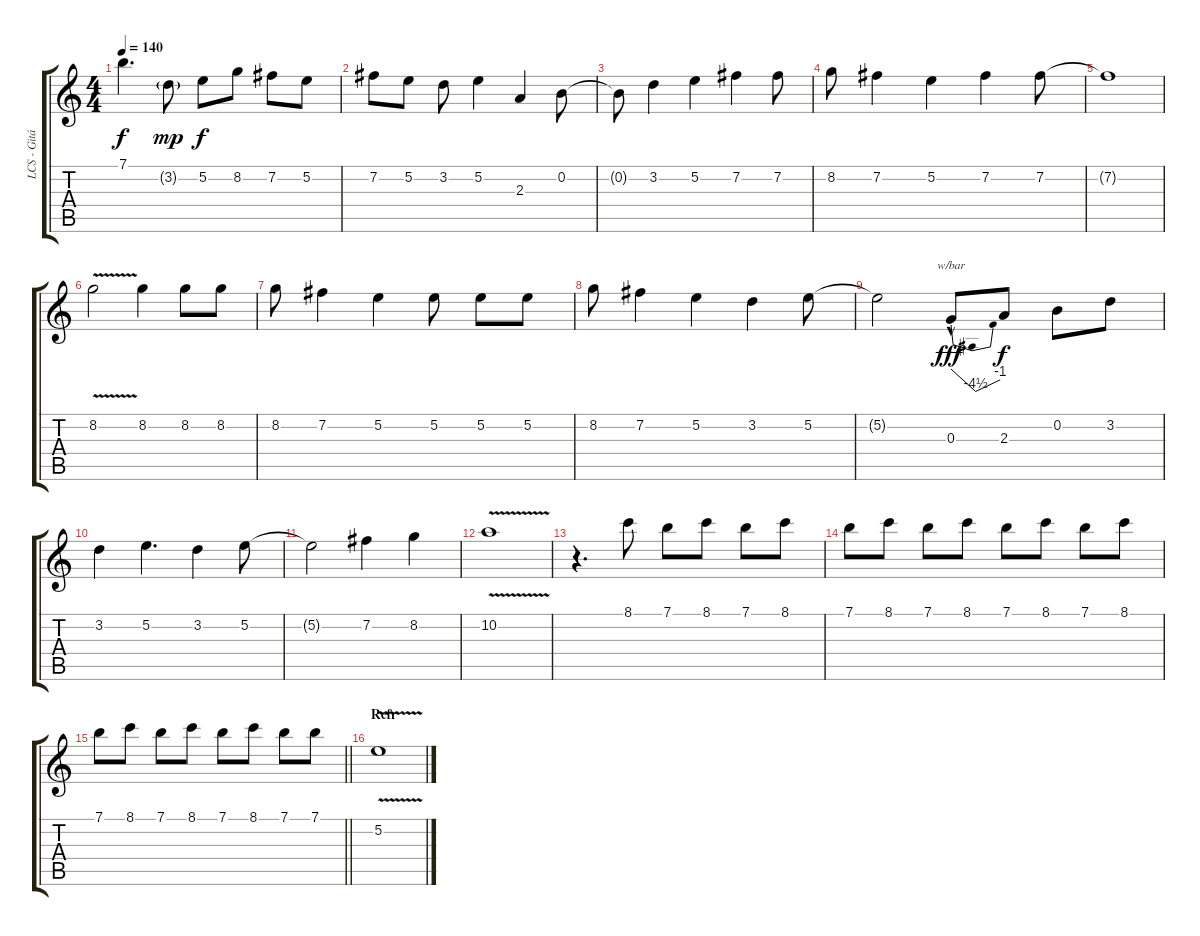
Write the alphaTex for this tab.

\track ("LCS - Gitár 2" "LCS - Gitá") {instrument distortionguitar}
\staff {score tabs}
\tuning (E4 B3 G3 D3 A2 E2) {hide}
\ts (4 4)
\tempo 140
\clef g2
\ks c
7.1{t}.4{d dy f} 3.2{g}.8{dy mp} 5.2.8{dy f} 8.2.8 7.2.8 5.2.8 |
7.2.8 5.2.8 3.2.8 5.2.4 2.3.4 0.2.8 |
0.2{t}.8 3.2.4 5.2.4 7.2.4 7.2.8 |
8.2.8 7.2.4 5.2.4 7.2.4 7.2.8 |
7.2{t}.1 |
8.2{v}.2 8.2.4 8.2.8 8.2.8 |
8.2.8 7.2.4 5.2.4 5.2.8 5.2.8 5.2.8 |
8.2.8 7.2.4 5.2.4 3.2.4 5.2.8 |
5.2{t}.2 0.3{hac}.8{tbe (dip default 0 0 30 -18 45 -18 60 -4) dy fff} 2.3.8{dy f} 0.2.8 3.2.8 |
3.2.4 5.2.4{d} 3.2.4 5.2.8 |
5.2{t}.2 7.2.4 8.2.4 |
10.2{v}.1 |
r.4{d} 8.1.8 7.1.8 8.1.8 7.1.8 8.1.8 |
7.1.8 8.1.8 7.1.8 8.1.8 7.1.8 8.1.8 7.1.8 8.1.8 |
\barLineRight lightlight
7.1.8 8.1.8 7.1.8 8.1.8 7.1.8 8.1.8 7.1.8 7.1.8 |
\section ("" "Refr")
5.2{v}.1
